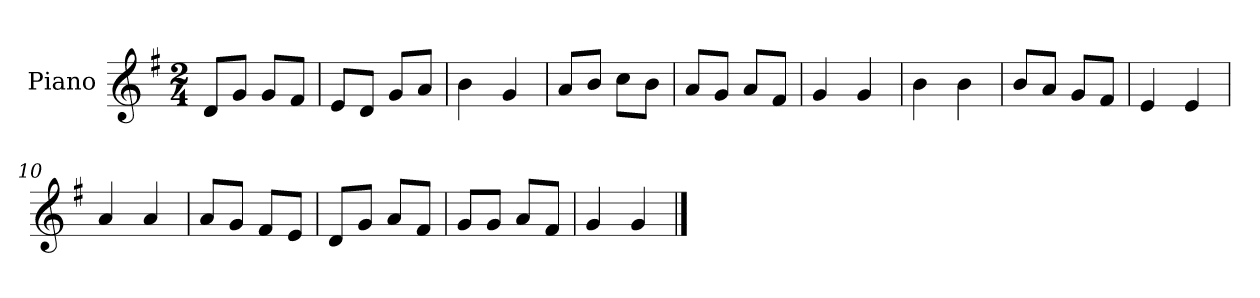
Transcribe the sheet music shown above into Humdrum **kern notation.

**kern
*part1
*staff1
*I"Piano
*I'Pno.
*clefG2
*k[f#]
*M2/4
=1
8d/L
8g/J
8g/L
8f#/J
=2
8e/L
8d/J
8g/L
8a/J
=3
4b\
4g/
=4
8a/L
8b/J
8cc\L
8b\J
=5
8a/L
8g/J
8a/L
8f#/J
=6
4g/
4g/
=7
4b\
4b\
!!LO:LB:g=z
=8
8b/L
8a/J
8g/L
8f#/J
=9
4e/
4e/
=10
4a/
4a/
=11
8a/L
8g/J
8f#/L
8e/J
=12
8d/L
8g/J
8a/L
8f#/J
=13
8g/L
8g/J
8a/L
8f#/J
=14
4g/
4g/
==
*-
